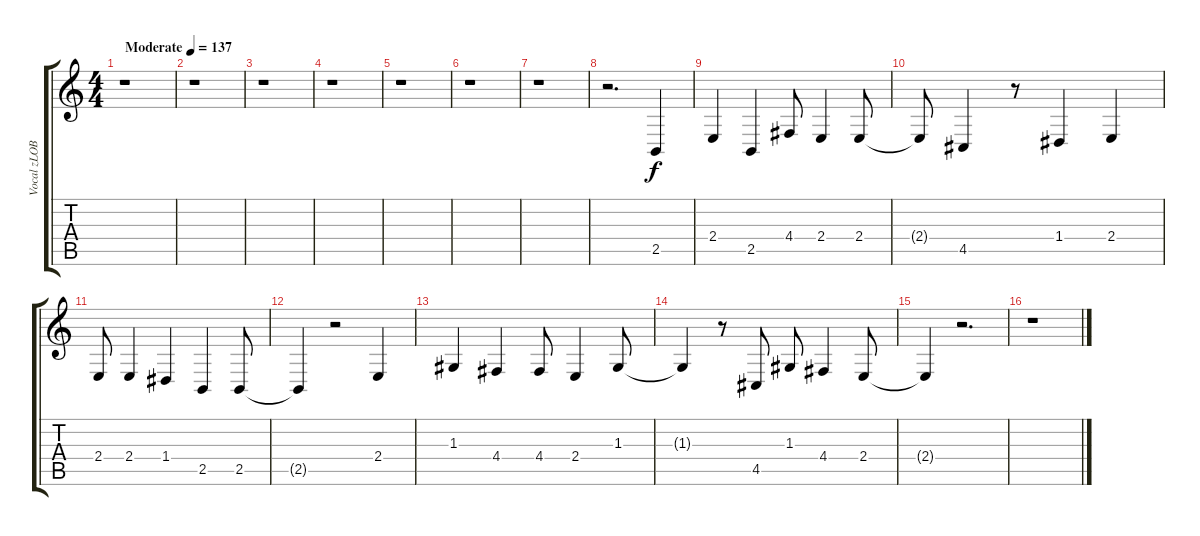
\track ("Vocal zLOB" "Vocal zLOB") {instrument altosax}
\staff {score tabs}
\tuning (E4 B3 G3 D3 A2 E2) {hide}
\ts (4 4)
\tempo (137 "Moderate")
\clef g2
\ks c
r.1{dy f instrument altosax} |
r.1 |
r.1 |
r.1 |
r.1 |
r.1 |
r.1 |
r.2{d} 2.5.4 |
2.4.4 2.5.4 4.4.8 2.4.4 2.4.8 |
2.4{t}.8 4.5.4 r.8 1.4.4 2.4.4 |
2.4.8 2.4.4 1.4.4 2.5.4 2.5.8 |
2.5{t}.4 r.2 2.4.4 |
1.3.4 4.4.4 4.4.8 2.4.4 1.3.8 |
1.3{t}.4 r.8 4.5.8 1.3.8 4.4.4 2.4.8 |
2.4{t}.4 r.2{d} |
r.1
